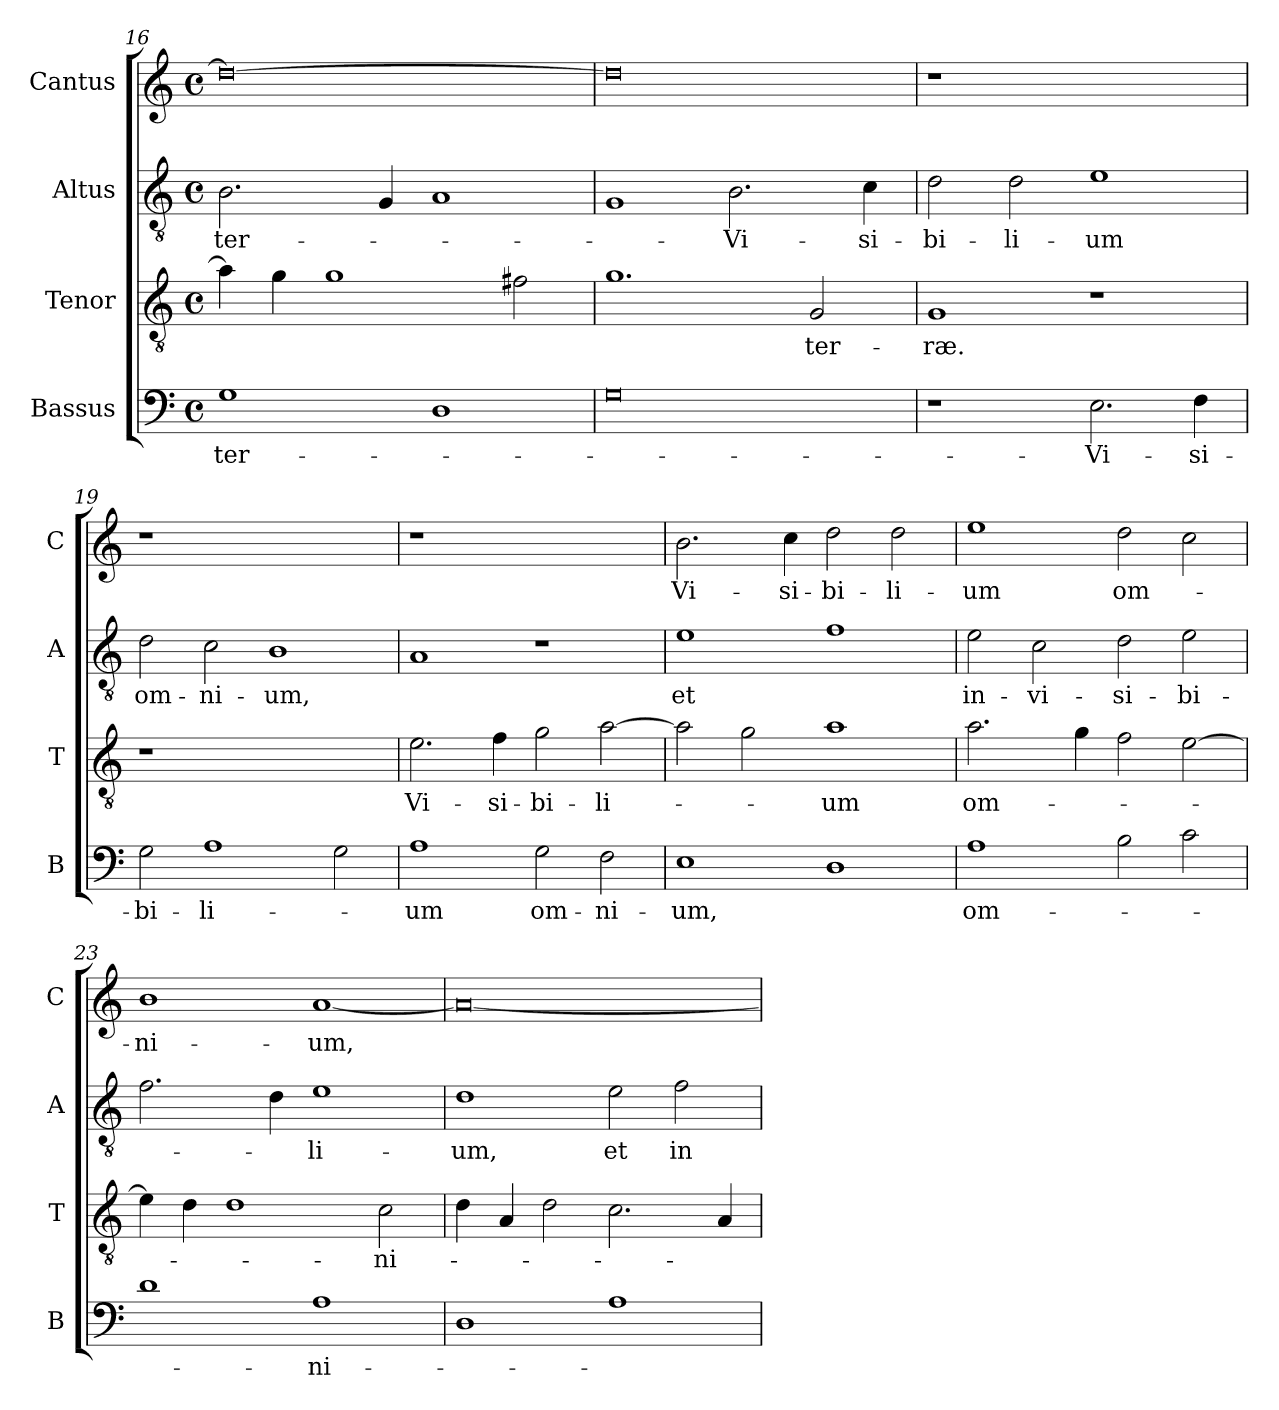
**kern	**text	**kern	**text	**kern	**text	**kern	**text
*part4	*part4	*part3	*part3	*part2	*part2	*part1	*part1
*staff4	*staff4	*staff3	*staff3	*staff2	*staff2	*staff1	*staff1
*I"Bassus	*	*I"Tenor	*	*I"Altus	*	*I"Cantus	*
*I'B	*	*I'T	*	*I'A	*	*I'C	*
*clefF4	*	*clefGv2	*	*clefGv2	*	*clefG2	*
*k[]	*	*k[]	*	*k[]	*	*k[]	*
*C:	*	*C:	*	*C:	*	*C:	*
*M4/4	*	*M4/4	*	*M4/4	*	*M4/4	*
*met(c)	*	*met(c)	*	*met(c)	*	*met(c)	*
=16	=16	=16	=16	=16	=16	=16	=16
!	!LO:LY:b	!	!	!	!	!	!
!	!	!	!	!	!LO:LY:b	!	!
1G	ter-	4a\]	.	2.B\	ter-	0dd_	.
.	.	4g\	.	.	.	.	.
.	.	1g	.	.	.	.	.
.	.	.	.	4G/	.	.	.
1D	.	.	.	1A	.	.	.
.	.	2f#X\	.	.	.	.	.
=17	=17	=17	=17	=17	=17	=17	=17
0G	.	1.g	.	1G	.	0dd]	.
!	!	!	!	!	!LO:LY:b	!	!
.	.	.	.	2.B\	-Vi-	.	.
!	!	!	!LO:LY:b	!	!	!	!
.	.	2G/	ter-	.	.	.	.
!	!	!	!	!	!LO:LY:b	!	!
.	.	.	.	4c\	-si-	.	.
=18	=18	=18	=18	=18	=18	=18	=18
!	!	!	!LO:LY:b	!	!	!	!
!	!	!	!	!	!LO:LY:b	!	!
1r	.	1G	-ræ.	2d\	-bi-	1r	.
!	!	!	!	!	!LO:LY:b	!	!
.	.	.	.	2d\	-li-	.	.
!	!LO:LY:b	!	!	!	!	!	!
!	!	!	!	!	!LO:LY:b	!	!
2.E\	-Vi-	1r	.	1e	-um	1ryy	.
!	!LO:LY:b	!	!	!	!	!	!
4F\	-si-	.	.	.	.	.	.
=19	=19	=19	=19	=19	=19	=19	=19
!	!LO:LY:b	!	!	!	!	!	!
!	!	!	!	!	!LO:LY:b	!	!
2G\	-bi-	1r	.	2d\	om-	1r	.
!	!LO:LY:b	!	!	!	!	!	!
!	!	!	!	!	!LO:LY:b	!	!
1A	-li-	.	.	2c\	-ni-	.	.
!	!	!	!	!	!LO:LY:b	!	!
.	.	1ryy	.	1B	-um,	1ryy	.
2G\	.	.	.	.	.	.	.
=20	=20	=20	=20	=20	=20	=20	=20
!	!LO:LY:b	!	!	!	!	!	!
!	!	!	!LO:LY:b	!	!	!	!
1A	-um	2.e\	Vi-	1A	.	1r	.
!	!	!	!LO:LY:b	!	!	!	!
.	.	4f\	-si-	.	.	.	.
!	!LO:LY:b	!	!	!	!	!	!
!	!	!	!LO:LY:b	!	!	!	!
2G\	om-	2g\	-bi-	1r	.	1ryy	.
!	!LO:LY:b	!	!	!	!	!	!
!	!	!	!LO:LY:b	!	!	!	!
2F\	-ni-	[2a\	-li-	.	.	.	.
=21	=21	=21	=21	=21	=21	=21	=21
!	!LO:LY:b	!	!	!	!	!	!
!	!	!	!	!	!LO:LY:b	!	!
!	!	!	!	!	!	!	!LO:LY:b
1E	-um,	2a\]	.	1e	et	2.b\	Vi-
.	.	2g\	.	.	.	.	.
!	!	!	!	!	!	!	!LO:LY:b
.	.	.	.	.	.	4cc\	-si-
!	!	!	!LO:LY:b	!	!	!	!
!	!	!	!	!	!	!	!LO:LY:b
1D	.	1a	-um	1f	.	2dd\	-bi-
!	!	!	!	!	!	!	!LO:LY:b
.	.	.	.	.	.	2dd\	-li-
=22	=22	=22	=22	=22	=22	=22	=22
!	!LO:LY:b	!	!	!	!	!	!
!	!	!	!LO:LY:b	!	!	!	!
!	!	!	!	!	!LO:LY:b	!	!
!	!	!	!	!	!	!	!LO:LY:b
1A	om-	2.a\	om-	2e\	in-	1ee	-um
!	!	!	!	!	!LO:LY:b	!	!
.	.	.	.	2c\	-vi-	.	.
.	.	4g\	.	.	.	.	.
!	!	!	!	!	!LO:LY:b	!	!
!	!	!	!	!	!	!	!LO:LY:b
2B\	.	2f\	.	2d\	-si-	2dd\	om-
!	!	!	!	!	!LO:LY:b	!	!
2c\	.	[2e\	.	2e\	-bi-	2cc\	.
!!LO:LB:g=z
=23	=23	=23	=23	=23	=23	=23	=23
!	!	!	!	!	!	!	!LO:LY:b
1d	.	4e\]	.	2.f\	.	1b	-ni-
.	.	4d\	.	.	.	.	.
.	.	1d	.	.	.	.	.
.	.	.	.	4d\	.	.	.
!	!LO:LY:b	!	!	!	!	!	!
!	!	!	!	!	!LO:LY:b	!	!
!	!	!	!	!	!	!	!LO:LY:b
1A	-ni-	.	.	1e	-li-	[1a	-um,
!	!	!	!LO:LY:b	!	!	!	!
.	.	2c\	-ni-	.	.	.	.
=24	=24	=24	=24	=24	=24	=24	=24
!	!	!	!	!	!LO:LY:b	!	!
1D	.	4d\	.	1d	-um,	0a_	.
.	.	4A/	.	.	.	.	.
.	.	2d\	.	.	.	.	.
!	!	!	!	!	!LO:LY:b	!	!
1A	.	2.c\	.	2e\	et	.	.
!	!	!	!	!	!LO:LY:b	!	!
.	.	.	.	2f\	in-	.	.
.	.	4A/	.	.	.	.	.
=	=	=	=	=	=	=	=
*-	*-	*-	*-	*-	*-	*-	*-
